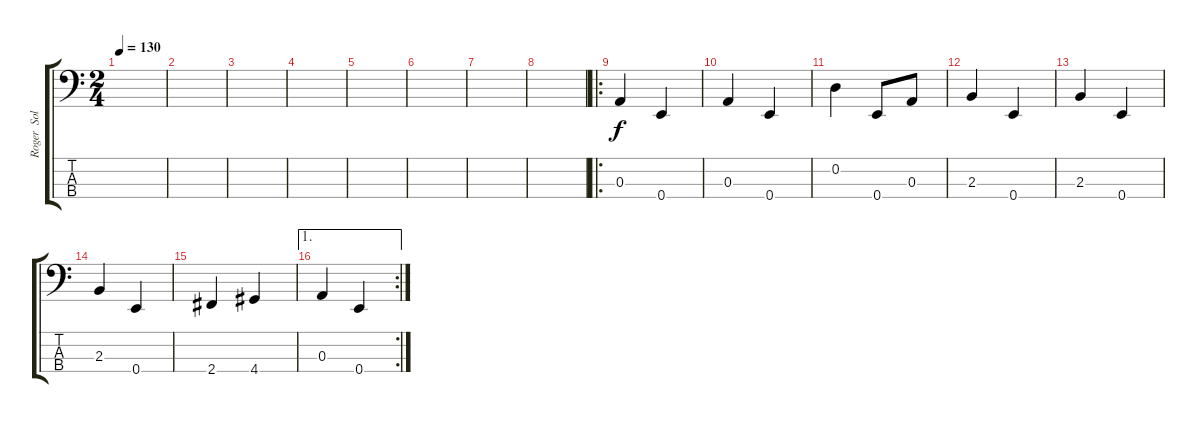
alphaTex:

\track ("Roger  Solari" "Roger  Sol") {instrument electricbasspick}
\staff {score tabs}
\tuning (G2 D2 A1 E1) {hide}
\ts (2 4)
\tempo 130
\clef f4
\ks c
|
|
|
|
|
|
|
|
\ro
0.3.4 0.4.4 |
0.3.4 0.4.4 |
0.2.4 0.4.8 0.3.8 |
2.3.4 0.4.4 |
2.3.4 0.4.4 |
2.3.4 0.4.4 |
2.4.4 4.4.4 |
\ae 1
\rc 2
0.3.4 0.4.4
